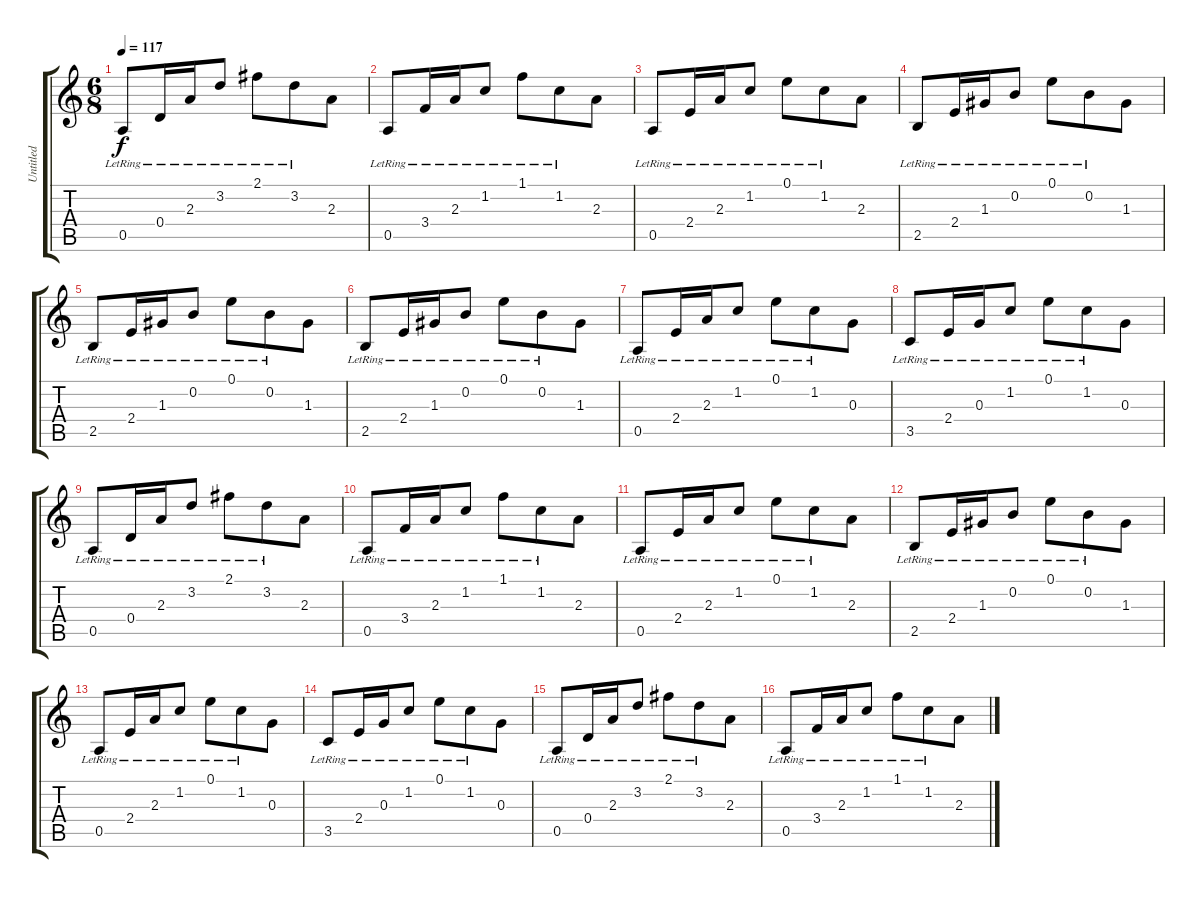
\track ("Untitled" "Untitled") {instrument electricguitarjazz}
\staff {score tabs}
\tuning (E4 B3 G3 D3 A2 E2) {hide}
\ts (6 8)
\tempo 117
\clef g2
\ks c
0.5{lr}.8{dy f} 0.4{lr}.16 2.3{lr}.16 3.2{lr}.8 2.1{lr}.8 3.2{lr}.8 2.3.8 |
0.5{lr}.8 3.4{lr}.16 2.3{lr}.16 1.2{lr}.8 1.1{lr}.8 1.2{lr}.8 2.3.8 |
0.5{lr}.8 2.4{lr}.16 2.3{lr}.16 1.2{lr}.8 0.1{lr}.8 1.2{lr}.8 2.3.8 |
2.5{lr}.8 2.4{lr}.16 1.3{lr}.16 0.2{lr}.8 0.1{lr}.8 0.2{lr}.8 1.3.8 |
2.5{lr}.8 2.4{lr}.16 1.3{lr}.16 0.2{lr}.8 0.1{lr}.8 0.2{lr}.8 1.3.8 |
2.5{lr}.8 2.4{lr}.16 1.3{lr}.16 0.2{lr}.8 0.1{lr}.8 0.2{lr}.8 1.3.8 |
0.5{lr}.8 2.4{lr}.16 2.3{lr}.16 1.2{lr}.8 0.1{lr}.8 1.2{lr}.8 0.3.8 |
3.5{lr}.8 2.4{lr}.16 0.3{lr}.16 1.2{lr}.8 0.1{lr}.8 1.2{lr}.8 0.3.8 |
0.5{lr}.8 0.4{lr}.16 2.3{lr}.16 3.2{lr}.8 2.1{lr}.8 3.2{lr}.8 2.3.8 |
0.5{lr}.8 3.4{lr}.16 2.3{lr}.16 1.2{lr}.8 1.1{lr}.8 1.2{lr}.8 2.3.8 |
0.5{lr}.8 2.4{lr}.16 2.3{lr}.16 1.2{lr}.8 0.1{lr}.8 1.2{lr}.8 2.3.8 |
2.5{lr}.8 2.4{lr}.16 1.3{lr}.16 0.2{lr}.8 0.1{lr}.8 0.2{lr}.8 1.3.8 |
0.5{lr}.8 2.4{lr}.16 2.3{lr}.16 1.2{lr}.8 0.1{lr}.8 1.2{lr}.8 0.3.8 |
3.5{lr}.8 2.4{lr}.16 0.3{lr}.16 1.2{lr}.8 0.1{lr}.8 1.2{lr}.8 0.3.8 |
0.5{lr}.8 0.4{lr}.16 2.3{lr}.16 3.2{lr}.8 2.1{lr}.8 3.2{lr}.8 2.3.8 |
0.5{lr}.8 3.4{lr}.16 2.3{lr}.16 1.2{lr}.8 1.1{lr}.8 1.2{lr}.8 2.3.8
